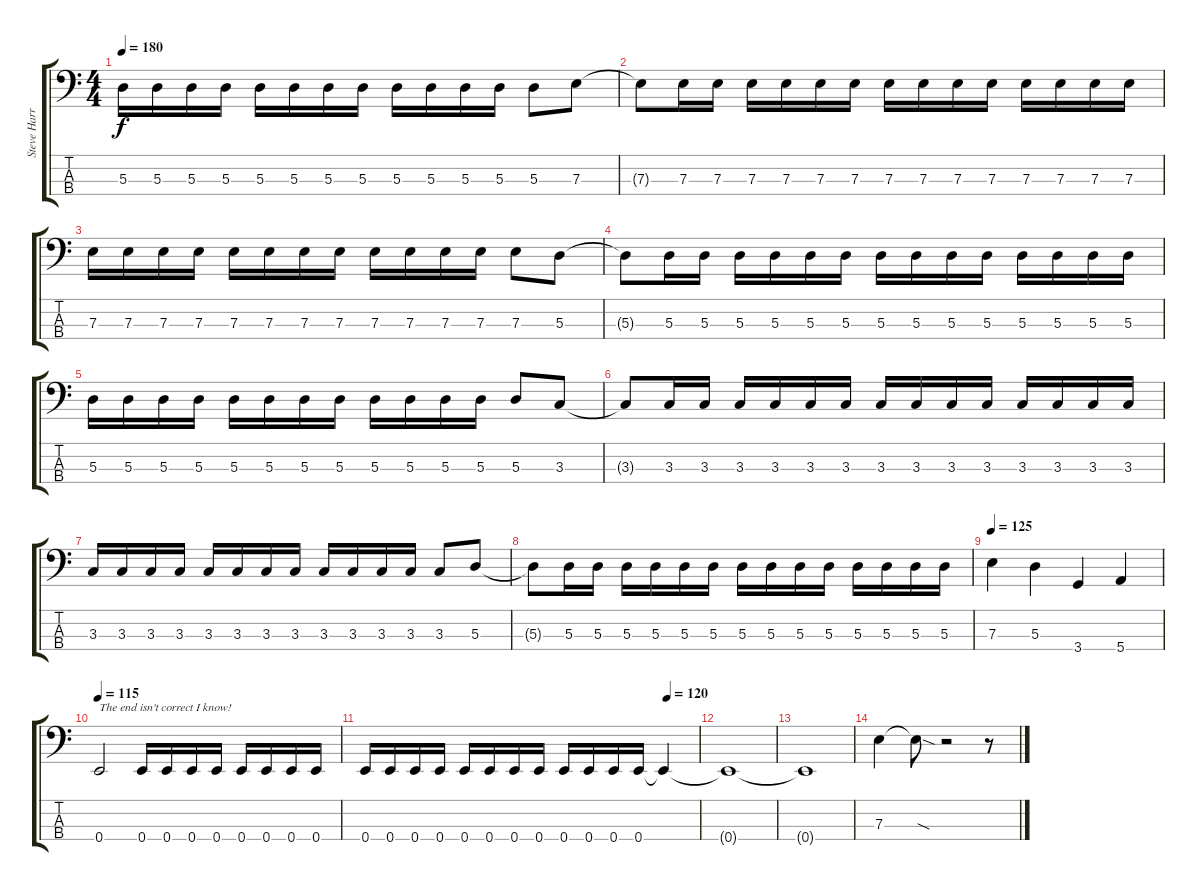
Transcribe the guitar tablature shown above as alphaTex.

\track ("Steve Harris - Bass" "Steve Harr") {instrument electricbassfinger}
\staff {score tabs}
\tuning (G2 D2 A1 E1) {hide}
\ts (4 4)
\tempo 180
\clef f4
\ks c
5.3.16{dy f} 5.3.16 5.3.16 5.3.16 5.3.16 5.3.16 5.3.16 5.3.16 5.3.16 5.3.16 5.3.16 5.3.16 5.3.8 7.3.8 |
7.3{t}.8 7.3.16 7.3.16 7.3.16 7.3.16 7.3.16 7.3.16 7.3.16 7.3.16 7.3.16 7.3.16 7.3.16 7.3.16 7.3.16 7.3.16 |
7.3.16 7.3.16 7.3.16 7.3.16 7.3.16 7.3.16 7.3.16 7.3.16 7.3.16 7.3.16 7.3.16 7.3.16 7.3.8 5.3.8 |
5.3{t}.8 5.3.16 5.3.16 5.3.16 5.3.16 5.3.16 5.3.16 5.3.16 5.3.16 5.3.16 5.3.16 5.3.16 5.3.16 5.3.16 5.3.16 |
5.3.16 5.3.16 5.3.16 5.3.16 5.3.16 5.3.16 5.3.16 5.3.16 5.3.16 5.3.16 5.3.16 5.3.16 5.3.8 3.3.8 |
3.3{t}.8 3.3.16 3.3.16 3.3.16 3.3.16 3.3.16 3.3.16 3.3.16 3.3.16 3.3.16 3.3.16 3.3.16 3.3.16 3.3.16 3.3.16 |
3.3.16 3.3.16 3.3.16 3.3.16 3.3.16 3.3.16 3.3.16 3.3.16 3.3.16 3.3.16 3.3.16 3.3.16 3.3.8 5.3.8 |
5.3{t}.8 5.3.16 5.3.16 5.3.16 5.3.16 5.3.16 5.3.16 5.3.16 5.3.16 5.3.16 5.3.16 5.3.16 5.3.16 5.3.16 5.3.16 |
\tempo 125
7.3.4 5.3.4 3.4.4 5.4.4 |
\tempo 115
0.4.2{txt "The end isn't correct I know!"} 0.4.16 0.4.16 0.4.16 0.4.16 0.4.16 0.4.16 0.4.16 0.4.16 |
\tempo (120 0.90625)
0.4.16 0.4.16 0.4.16 0.4.16 0.4.16 0.4.16 0.4.16 0.4.16 0.4.16 0.4.16 0.4.16 0.4.16 0.4{t}.4 |
0.4{t}.1 |
0.4{t}.1 |
7.3.4 7.3{sod t}.8 r.2 r.8
